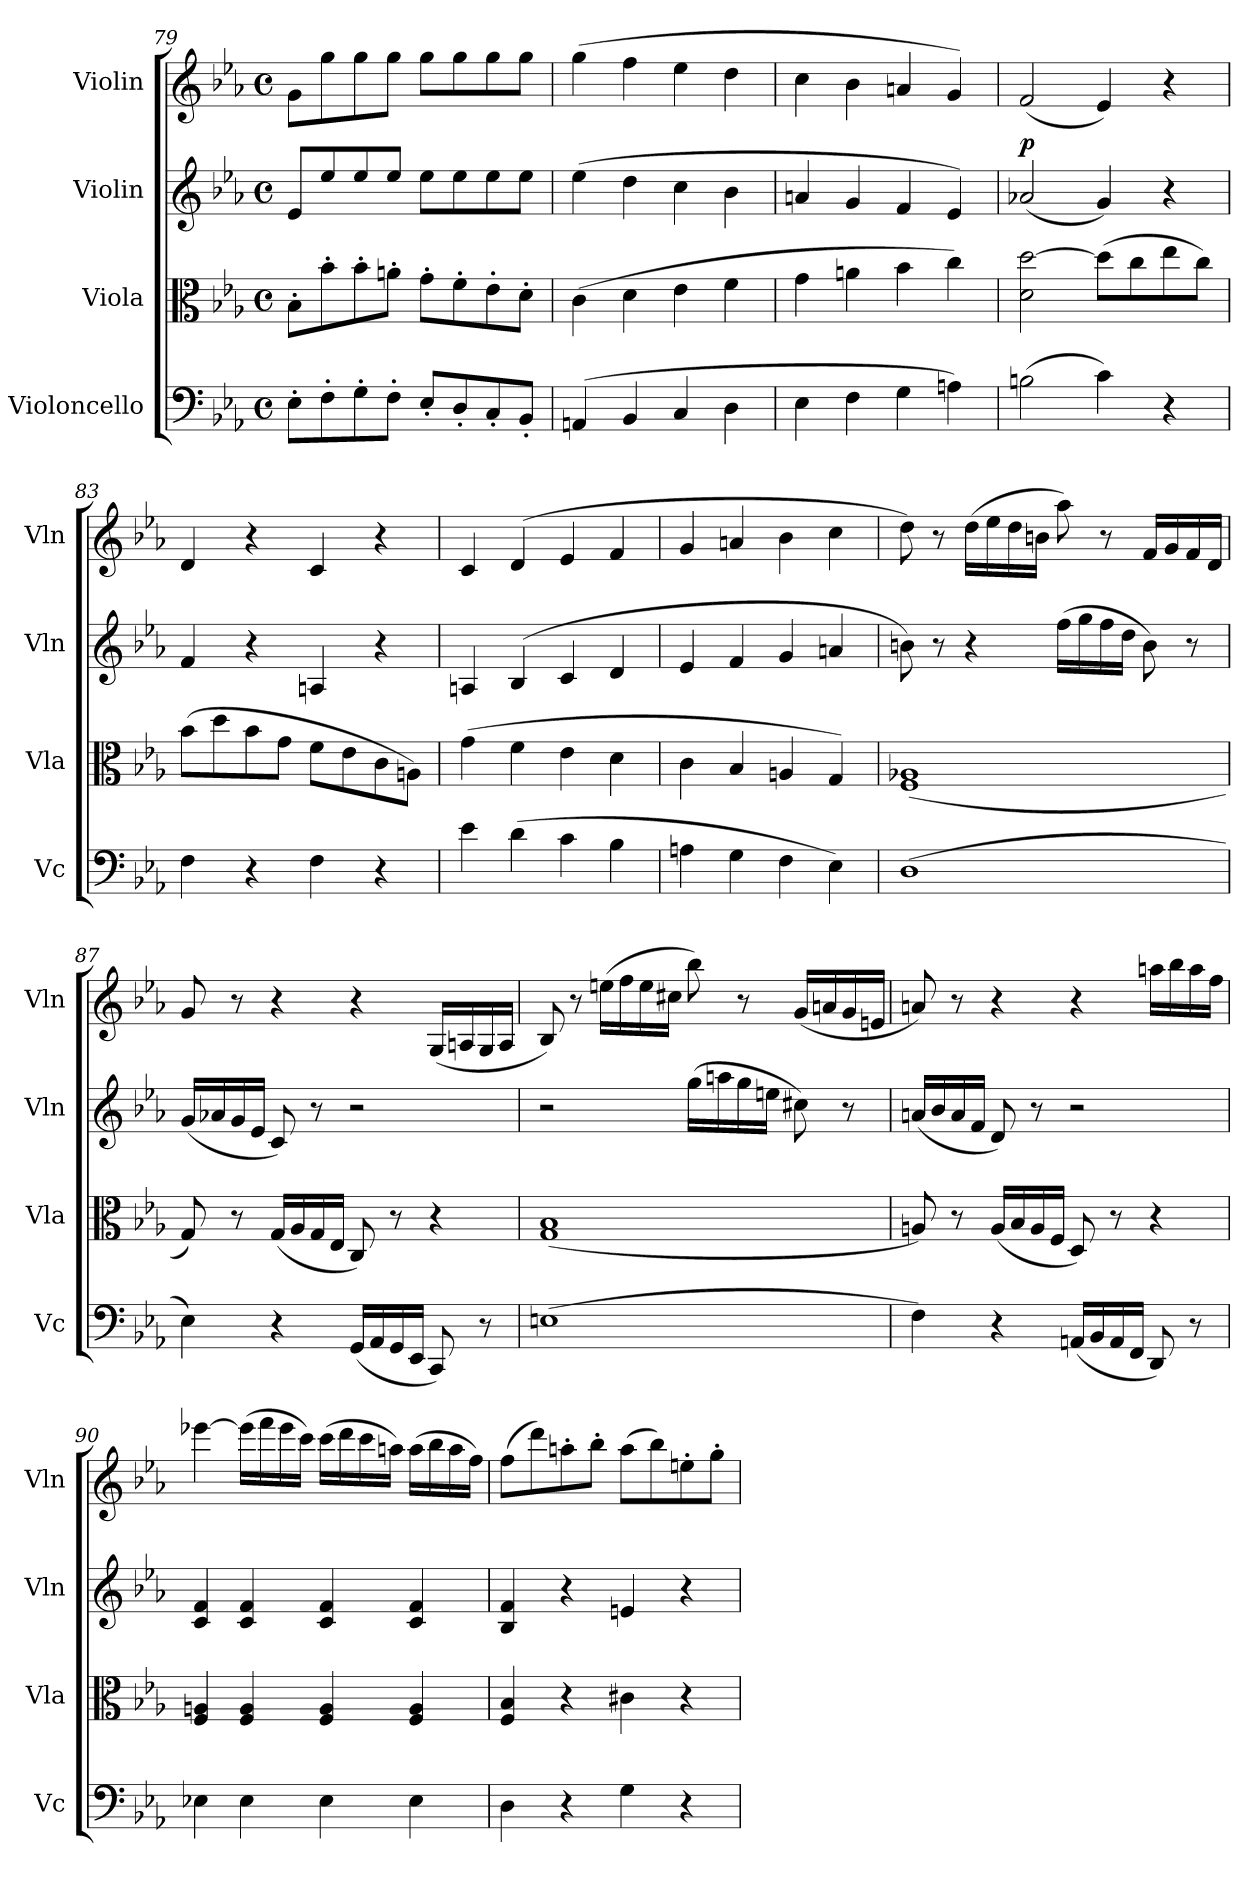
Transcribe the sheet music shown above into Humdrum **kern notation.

**kern	**kern	**kern	**dynam	**kern
*part4	*part3	*part2	*part2	*part1
*staff4	*staff3	*staff2	*staff2	*staff1
*I"Violoncello	*I"Viola	*I"Violin	*	*I"Violin
*I'Vc	*I'Vla	*I'Vln	*	*I'Vln
!!LO:LB:g=z
*clefF4	*clefC3	*clefG2	*	*clefG2
*k[b-e-a-]	*k[b-e-a-]	*k[b-e-a-]	*	*k[b-e-a-]
*M4/4	*M4/4	*M4/4	*	*M4/4
*met(c)	*met(c)	*met(c)	*	*met(c)
=79	=79	=79	=79	=79
8E-'\L	8B-'\L	8e-/L	.	8g\L
8F'\	8b-'\	8ee-/	.	8gg\
8G'\	8b-'\	8ee-/	.	8gg\
8F'\J	8an'\J	8ee-/J	.	8gg\J
8E-'/L	8g'\L	8ee-\L	.	8gg\L
8D'/	8f'\	8ee-\	.	8gg\
8C'/	8e-'\	8ee-\	.	8gg\
8BB-'/J	8d'\J	8ee-\J	.	8gg\J
=80	=80	=80	=80	=80
(4AAn/	(4c\	(4ee-\	.	(4gg\
4BB-/	4d\	4dd\	.	4ff\
4C/	4e-\	4cc\	.	4ee-\
4D\	4f\	4b-\	.	4dd\
=81	=81	=81	=81	=81
4E-\	4g\	4an/	.	4cc\
4F\	4an\	4g/	.	4b-\
4G\	4b-\	4f/	.	4an/
4An\)	4cc\)	4e-/)	.	4g/)
=82	=82	=82	=82	=82
!	!	!	!LO:DY:a	!
(2Bn\	2d\ [2dd\	(2a-X/	p	(2f/
4c\)	(8dd\L]	4g/)	.	4e-/)
.	8cc\	.	.	.
4r	8ee-\	4r	.	4r
.	8cc\J)	.	.	.
=83	=83	=83	=83	=83
4F\	(8b-\L	4f/	.	4d/
.	8dd\	.	.	.
4r	8b-\	4r	.	4r
.	8g\J	.	.	.
4F\	8f\L	4An/	.	4c/
.	8e-\	.	.	.
4r	8c\	4r	.	4r
.	8An\J)	.	.	.
=84	=84	=84	=84	=84
4e-\	(4g\	4An/	.	4c/
(4d\	4f\	(4B-/	.	(4d/
4c\	4e-\	4c/	.	4e-/
4B-\	4d\	4d/	.	4f/
=85	=85	=85	=85	=85
4An\	4c\	4e-/	.	4g/
4G\	4B-/	4f/	.	4an/
4F\	4An/	4g/	.	4b-\
4E-\)	4G/)	4an/	.	4cc\
=86	=86	=86	=86	=86
(1D	(>1F 1A-X	8bn\)	.	8dd\)
.	.	8r	.	8r
.	.	4r	.	(16dd\LL
.	.	.	.	16ee-\
.	.	.	.	16dd\
.	.	.	.	16bn\JJ
.	.	(16ff\LL	.	8aa-\)
.	.	16gg\	.	.
.	.	16ff\	.	8r
.	.	16dd\JJ	.	.
.	.	8b\)	.	16f/LL
.	.	.	.	16g/
.	.	8r	.	16f/
.	.	.	.	16d/JJ
!!LO:LB:g=z
=87	=87	=87	=87	=87
4E-\)	8G/)	(16g/LL	.	8g/
.	.	16a-X/	.	.
.	8r	16g/	.	8r
.	.	16e-/JJ	.	.
4r	(16G/LL	8c/)	.	4r
.	16A-/	.	.	.
.	16G/	8r	.	.
.	16E-/JJ	.	.	.
(16GG/LL	8C/)	2r	.	4r
16AA-/	.	.	.	.
16GG/	8r	.	.	.
16EE-/JJ	.	.	.	.
8CC/)	4r	.	.	(16G/LL
.	.	.	.	16An/
8r	.	.	.	16G/
.	.	.	.	16A/JJ
=88	=88	=88	=88	=88
(>1En	(>1G 1B-	2r	.	8B-/)
.	.	.	.	8r
.	.	.	.	(16een\LL
.	.	.	.	16ff\
.	.	.	.	16ee\
.	.	.	.	16cc#X\JJ
.	.	(16gg\LL	.	8bb-\)
.	.	16aan\	.	.
.	.	16gg\	.	8r
.	.	16een\JJ	.	.
.	.	8cc#X\)	.	(16g/LL
.	.	.	.	16an/
.	.	8r	.	16g/
.	.	.	.	16en/JJ
=89	=89	=89	=89	=89
4F\)	8An/)	(16an/LL	.	8an/)
.	.	16b-/	.	.
.	8r	16a/	.	8r
.	.	16f/JJ	.	.
4r	(16A/LL	8d/)	.	4r
.	16B-/	.	.	.
.	16A/	8r	.	.
.	16F/JJ	.	.	.
(16AAn/LL	8D/)	2r	.	4r
16BB-/	.	.	.	.
16AA/	8r	.	.	.
16FF/JJ	.	.	.	.
8DD/)	4r	.	.	16aan\LL
.	.	.	.	16bb-\
8r	.	.	.	16aa\
.	.	.	.	16ff\JJ
!!LO:LB:g=z
=90	=90	=90	=90	=90
4E-X\	4F/ 4An/	4c/ 4f/	.	[4eee-X\
4E-\	4F/ 4A/	4c/ 4f/	.	(16eee-\LL]
.	.	.	.	16fff\
.	.	.	.	16eee-\
.	.	.	.	16ccc\JJ)
4E-\	4F/ 4A/	4c/ 4f/	.	(16ccc\LL
.	.	.	.	16ddd\
.	.	.	.	16ccc\
.	.	.	.	16aan\JJ)
4E-\	4F/ 4A/	4c/ 4f/	.	(16aa\LL
.	.	.	.	16bb-\
.	.	.	.	16aa\
.	.	.	.	16ff\JJ)
=91	=91	=91	=91	=91
4D\	4F/ 4B-/	4B-/ 4f/	.	(8ff\L
.	.	.	.	8ddd\)
4r	4r	4r	.	8aan'\
.	.	.	.	8bb-'\J
4G\	4c#X\	4en/	.	(8aa\L
.	.	.	.	8bb-\)
4r	4r	4r	.	8een'\
.	.	.	.	8gg'\J
=	=	=	=	=
*-	*-	*-	*-	*-
